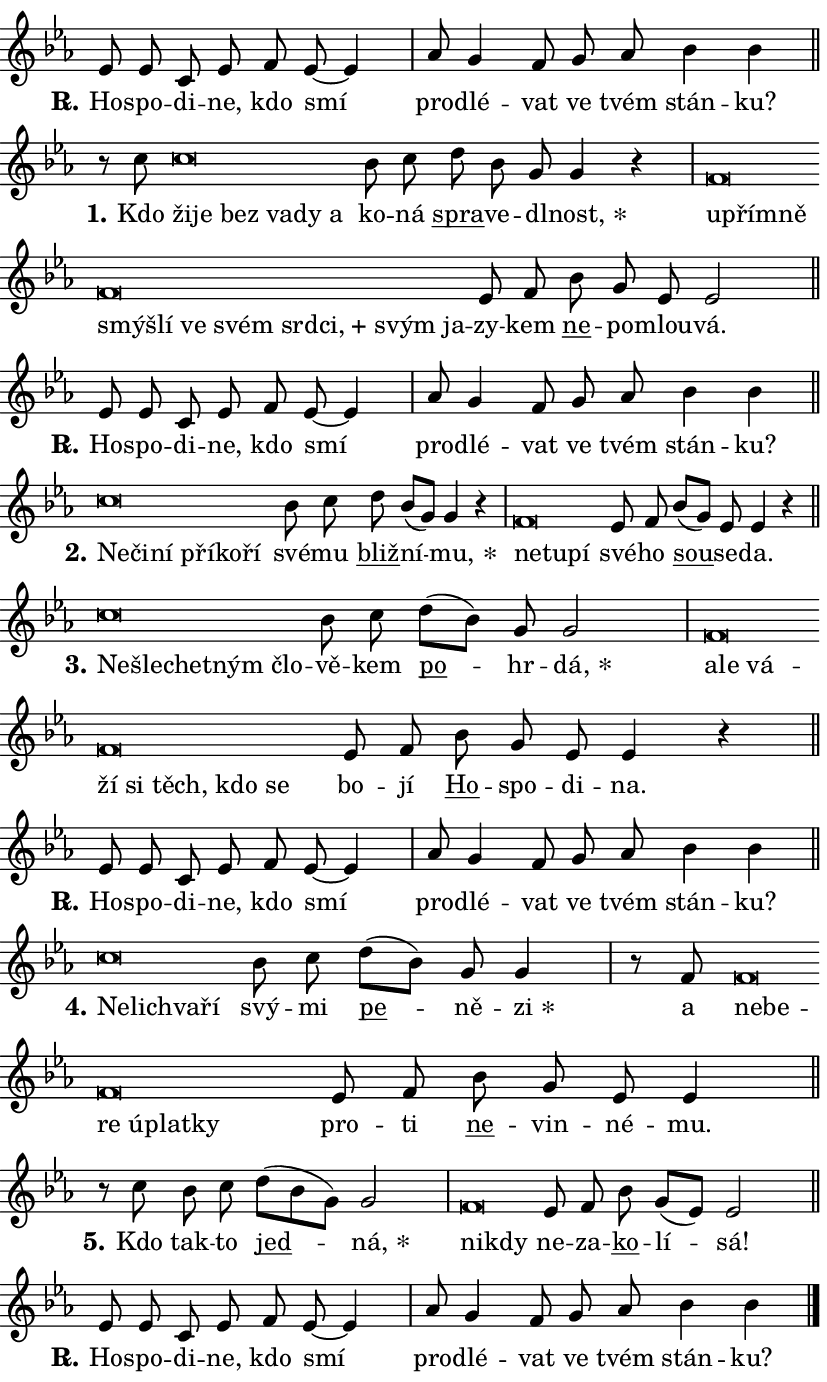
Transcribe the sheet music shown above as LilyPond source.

\version "2.24.0"
\header { tagline = "" }
\paper {
  indent = 0\cm
  top-margin = 0\cm
  right-margin = 0.13\cm % to fit lyric hyphens
  bottom-margin = 0\cm
  left-margin = 0\cm
  paper-width = 14\cm
  page-breaking = #ly:one-page-breaking
  system-system-spacing.basic-distance = #11
  score-system-spacing.basic-distance = #11
  ragged-last = ##f
}


%% Author: Thomas Morley
%% https://lists.gnu.org/archive/html/lilypond-user/2020-05/msg00002.html
#(define (line-position grob)
"Returns position of @var[grob} in current system:
   @code{'start}, if at first time-step
   @code{'end}, if at last time-step
   @code{'middle} otherwise
"
  (let* ((col (ly:item-get-column grob))
         (ln (ly:grob-object col 'left-neighbor))
         (rn (ly:grob-object col 'right-neighbor))
         (col-to-check-left (if (ly:grob? ln) ln col))
         (col-to-check-right (if (ly:grob? rn) rn col))
         (break-dir-left
           (and
             (ly:grob-property col-to-check-left 'non-musical #f)
             (ly:item-break-dir col-to-check-left)))
         (break-dir-right
           (and
             (ly:grob-property col-to-check-right 'non-musical #f)
             (ly:item-break-dir col-to-check-right))))
        (cond ((eqv? 1 break-dir-left) 'start)
              ((eqv? -1 break-dir-right) 'end)
              (else 'middle))))

#(define (tranparent-at-line-position vctor)
  (lambda (grob)
  "Relying on @code{line-position} select the relevant enry from @var{vctor}.
Used to determine transparency,"
    (case (line-position grob)
      ((end) (not (vector-ref vctor 0)))
      ((middle) (not (vector-ref vctor 1)))
      ((start) (not (vector-ref vctor 2))))))

noteHeadBreakVisibility =
#(define-music-function (break-visibility)(vector?)
"Makes @code{NoteHead}s transparent relying on @var{break-visibility}"
#{
  \override NoteHead.transparent =
    #(tranparent-at-line-position break-visibility)
#})

#(define delete-ledgers-for-transparent-note-heads
  (lambda (grob)
    "Reads whether a @code{NoteHead} is transparent.
If so this @code{NoteHead} is removed from @code{'note-heads} from
@var{grob}, which is supposed to be @code{LedgerLineSpanner}.
As a result ledgers are not printed for this @code{NoteHead}"
    (let* ((nhds-array (ly:grob-object grob 'note-heads))
           (nhds-list
             (if (ly:grob-array? nhds-array)
                 (ly:grob-array->list nhds-array)
                 '()))
           ;; Relies on the transparent-property being done before
           ;; Staff.LedgerLineSpanner.after-line-breaking is executed.
           ;; This is fragile ...
           (to-keep
             (remove
               (lambda (nhd)
                 (ly:grob-property nhd 'transparent #f))
               nhds-list)))
      ;; TODO find a better method to iterate over grob-arrays, similiar
      ;; to filter/remove etc for lists
      ;; For now rebuilt from scratch
      (set! (ly:grob-object grob 'note-heads)  '())
      (for-each
        (lambda (nhd)
          (ly:pointer-group-interface::add-grob grob 'note-heads nhd))
        to-keep))))

squashNotes = {
  \override NoteHead.X-extent = #'(-0.2 . 0.2)
  \override NoteHead.Y-extent = #'(-0.75 . 0)
  \override NoteHead.stencil =
    #(lambda (grob)
       (let ((pos (ly:grob-property grob 'staff-position)))
         (begin
           (if (< pos -7) (display "ERROR: Lower brevis then expected\n") (display ""))
           (if (<= pos -6) ly:text-interface::print ly:note-head::print))))
}
unSquashNotes = {
  \revert NoteHead.X-extent
  \revert NoteHead.Y-extent
  \revert NoteHead.stencil
}

hideNotes = \noteHeadBreakVisibility #begin-of-line-visible
unHideNotes = \noteHeadBreakVisibility #all-visible

% work-around for resetting accidentals
% https://lilypond.org/doc/v2.23/Documentation/notation/displaying-rhythms#unmetered-music
cadenzaMeasure = {
  \cadenzaOff
  \partial 1024 s1024
  \cadenzaOn
}

#(define-markup-command (accent layout props text) (markup?)
  "Underline accented syllable"
  (interpret-markup layout props
    #{\markup \override #'(offset . 4.3) \underline { #text }#}))

responsum = \markup \concat {
  "R" \hspace #-1.05 \path #0.1 #'((moveto 0 0.07) (lineto 0.9 0.8)) \hspace #0.05 "."
}

spaceSize = #0.6828661417322834 % exact space size for TeX Gyre Schola

\layout {
  \context {
    \Staff
    \remove "Time_signature_engraver"
    \override LedgerLineSpanner.after-line-breaking = #delete-ledgers-for-transparent-note-heads
  }
  \context {
    \Lyrics {
      \override LyricSpace.minimum-distance = \spaceSize
      \override LyricText.font-name = #"TeX Gyre Schola"
      \override LyricText.font-size = 1
      \override StanzaNumber.font-name = #"TeX Gyre Schola Bold"
      \override StanzaNumber.font-size = 1
    }
  }
  \context {
    \Score 
    \override NoteHead.text =
      #(lambda (grob) 
        (let ((pos (ly:grob-property grob 'staff-position)))
          #{\markup {
            \combine
              \halign #-0.55 \raise #(if (= pos -6) 0 0.5) \override #'(thickness . 2) \draw-line #'(3.2 . 0)
              \musicglyph "noteheads.sM1"
          }#}))
  }
}

% magnetic-lyrics.ily
%
%   written by
%     Jean Abou Samra <jean@abou-samra.fr>
%     Werner Lemberg <wl@gnu.org>
%
%   adapted by
%     Jiri Hon <jiri.hon@gmail.com>
%
% Version 2022-Apr-15

% https://www.mail-archive.com/lilypond-user@gnu.org/msg149350.html

#(define (Left_hyphen_pointer_engraver context)
   "Collect syllable-hyphen-syllable occurrences in lyrics and store
them in properties.  This engraver only looks to the left.  For
example, if the lyrics input is @code{foo -- bar}, it does the
following.

@itemize @bullet
@item
Set the @code{text} property of the @code{LyricHyphen} grob between
@q{foo} and @q{bar} to @code{foo}.

@item
Set the @code{left-hyphen} property of the @code{LyricText} grob with
text @q{foo} to the @code{LyricHyphen} grob between @q{foo} and
@q{bar}.
@end itemize

Use this auxiliary engraver in combination with the
@code{lyric-@/text::@/apply-@/magnetic-@/offset!} hook."
   (let ((hyphen #f)
         (text #f))
     (make-engraver
      (acknowledgers
       ((lyric-syllable-interface engraver grob source-engraver)
        (set! text grob)))
      (end-acknowledgers
       ((lyric-hyphen-interface engraver grob source-engraver)
        ;(when (not (grob::has-interface grob 'lyric-space-interface))
          (set! hyphen grob)));)
      ((stop-translation-timestep engraver)
       (when (and text hyphen)
         (ly:grob-set-object! text 'left-hyphen hyphen))
       (set! text #f)
       (set! hyphen #f)))))

#(define (lyric-text::apply-magnetic-offset! grob)
   "If the space between two syllables is less than the value in
property @code{LyricText@/.details@/.squash-threshold}, move the right
syllable to the left so that it gets concatenated with the left
syllable.

Use this function as a hook for
@code{LyricText@/.after-@/line-@/breaking} if the
@code{Left_@/hyphen_@/pointer_@/engraver} is active."
   (let ((hyphen (ly:grob-object grob 'left-hyphen #f)))
     (when hyphen
       (let ((left-text (ly:spanner-bound hyphen LEFT)))
         (when (grob::has-interface left-text 'lyric-syllable-interface)
           (let* ((common (ly:grob-common-refpoint grob left-text X))
                  (this-x-ext (ly:grob-extent grob common X))
                  (left-x-ext
                   (begin
                     ;; Trigger magnetism for left-text.
                     (ly:grob-property left-text 'after-line-breaking)
                     (ly:grob-extent left-text common X)))
                  ;; `delta` is the gap width between two syllables.
                  (delta (- (interval-start this-x-ext)
                            (interval-end left-x-ext)))
                  (details (ly:grob-property grob 'details))
                  (threshold (assoc-get 'squash-threshold details 0.2)))
             (when (< delta threshold)
               (let* (;; We have to manipulate the input text so that
                      ;; ligatures crossing syllable boundaries are not
                      ;; disabled.  For languages based on the Latin
                      ;; script this is essentially a beautification.
                      ;; However, for non-Western scripts it can be a
                      ;; necessity.
                      (lt (ly:grob-property left-text 'text))
                      (rt (ly:grob-property grob 'text))
                      (is-space (grob::has-interface hyphen 'lyric-space-interface))
                      (space (if is-space " " ""))
                      (extra-delta (if is-space spaceSize 0))
                      ;; Append new syllable.
                      (ltrt-space (if (and (string? lt) (string? rt))
                                (string-append lt space rt)
                                (make-concat-markup (list lt space rt))))
                      ;; Right-align `ltrt` to the right side.
                      (ltrt-space-markup (grob-interpret-markup
                               grob
                               (make-translate-markup
                                (cons (interval-length this-x-ext) 0)
                                (make-right-align-markup ltrt-space)))))
                 (begin
                   ;; Don't print `left-text`.
                   (ly:grob-set-property! left-text 'stencil #f)
                   ;; Set text and stencil (which holds all collected
                   ;; syllables so far) and shift it to the left.
                   (ly:grob-set-property! grob 'text ltrt-space)
                   (ly:grob-set-property! grob 'stencil ltrt-space-markup)
                   (ly:grob-translate-axis! grob (- (- delta extra-delta)) X))))))))))


#(define (lyric-hyphen::displace-bounds-first grob)
   ;; Make very sure this callback isn't triggered too early.
   (let ((left (ly:spanner-bound grob LEFT))
         (right (ly:spanner-bound grob RIGHT)))
     (ly:grob-property left 'after-line-breaking)
     (ly:grob-property right 'after-line-breaking)
     (ly:lyric-hyphen::print grob)))

squashThreshold = #0.4

\layout {
  \context {
    \Lyrics
    \consists #Left_hyphen_pointer_engraver
    \override LyricText.after-line-breaking =
      #lyric-text::apply-magnetic-offset!
    \override LyricHyphen.stencil = #lyric-hyphen::displace-bounds-first
    \override LyricText.details.squash-threshold = \squashThreshold
    \override LyricHyphen.minimum-distance = 0
    \override LyricHyphen.minimum-length = \squashThreshold
  }
}

squashText = \override LyricText.details.squash-threshold = 9999
unSquashText = \override LyricText.details.squash-threshold = \squashThreshold

leftText = \override LyricText.self-alignment-X = #LEFT
unLeftText = \revert LyricText.self-alignment-X

starOffset = #(lambda (grob) 
                (let ((x_offset (ly:self-alignment-interface::aligned-on-x-parent grob)))
                  (if (= x_offset 0) 0 (+ x_offset 1.2))))

star = #(define-music-function (syllable)(string?)
"Append star separator at the end of a syllable"
#{
  \once \override LyricText.X-offset = #starOffset
  \lyricmode { \markup {
    #syllable
    \override #'((font-name . "TeX Gyre Schola Bold")) \hspace #0.2 \lower #0.65 \larger "*"
  } }
#})

starAccent = #(define-music-function (syllable)(string?)
"Append star separator at the end of a syllable and make accent"
#{
  \once \override LyricText.X-offset = #starOffset
  \lyricmode { \markup {
    \accent #syllable
    \override #'((font-name . "TeX Gyre Schola Bold")) \hspace #0.2 \lower #0.65 \larger "*"
  } }
#})

breath = #(define-music-function (syllable)(string?)
"Append breathing indicator at the end of a syllable"
#{
  \lyricmode { \markup { #syllable "+" } }
#})

optionalBreath = #(define-music-function (syllable)(string?)
"Append optional breathing indicator at the end of a syllable"
#{
  \lyricmode { \markup { #syllable "(+)" } }
#})


\score {
    <<
        \new Voice = "melody" { \cadenzaOn \key es \major \relative { es'8 es c es f es~ es4 \cadenzaMeasure \bar "|" as8 g4 f8 g as bes4 bes \cadenzaMeasure \bar "||" \break } }
        \new Lyrics \lyricsto "melody" { \lyricmode { \set stanza = \responsum
Ho -- spo -- di -- ne, kdo smí pro -- dlé -- vat ve tvém stán -- ku? } }
    >>
    \layout {}
}

\score {
    <<
        \new Voice = "melody" { \cadenzaOn \key es \major \relative { r8 c''8 \squashNotes c\breve*1/16 \hideNotes \breve*1/16 \bar "" \breve*1/16 \bar "" \breve*1/16 \bar "" \breve*1/16 \breve*1/16 \bar "" \unHideNotes \unSquashNotes bes8 c \bar "" d bes g g4 r \cadenzaMeasure \bar "|" \squashNotes f\breve*1/16 \hideNotes \breve*1/16 \bar "" \breve*1/16 \bar "" \breve*1/16 \bar "" \breve*1/16 \bar "" \breve*1/16 \bar "" \breve*1/16 \bar "" \breve*1/16 \bar "" \breve*1/16 \bar "" \breve*1/16 \breve*1/16 \bar "" \unHideNotes \unSquashNotes es8 f \bar "" bes g es es2 \cadenzaMeasure \bar "||" \break } }
        \new Lyrics \lyricsto "melody" { \lyricmode { \set stanza = "1."
Kdo \leftText ži -- \squashText je bez va -- dy a \unLeftText \unSquashText ko -- ná \markup \accent spra -- ve -- dl -- \star nost, \leftText u -- \squashText přím -- ně smý -- šlí ve svém srd -- \breath "ci," svým ja -- \unLeftText \unSquashText zy -- kem \markup \accent ne -- po -- mlou -- vá. } }
    >>
    \layout {}
}

\score {
    <<
        \new Voice = "melody" { \cadenzaOn \key es \major \relative { es'8 es c es f es~ es4 \cadenzaMeasure \bar "|" as8 g4 f8 g as bes4 bes \cadenzaMeasure \bar "||" \break } }
        \new Lyrics \lyricsto "melody" { \lyricmode { \set stanza = \responsum
Ho -- spo -- di -- ne, kdo smí pro -- dlé -- vat ve tvém stán -- ku? } }
    >>
    \layout {}
}

\score {
    <<
        \new Voice = "melody" { \cadenzaOn \key es \major \relative { \squashNotes c''\breve*1/16 \hideNotes \breve*1/16 \bar "" \breve*1/16 \bar "" \breve*1/16 \bar "" \breve*1/16 \breve*1/16 \bar "" \unHideNotes \unSquashNotes bes8 c \bar "" d bes[( g)] g4 r \cadenzaMeasure \bar "|" \squashNotes f\breve*1/16 \hideNotes \breve*1/16 \breve*1/16 \bar "" \unHideNotes \unSquashNotes es8 f \bar "" bes[( g)] es es4 r \cadenzaMeasure \bar "||" \break } }
        \new Lyrics \lyricsto "melody" { \lyricmode { \set stanza = "2."
\leftText Ne -- \squashText či -- ní pří -- ko -- ří \unLeftText \unSquashText své -- mu \markup \accent bliž -- ní -- \star mu, \leftText ne -- \squashText tu -- pí \unLeftText \unSquashText své -- ho \markup \accent sou -- se -- da. } }
    >>
    \layout {}
}

\score {
    <<
        \new Voice = "melody" { \cadenzaOn \key es \major \relative { \squashNotes c''\breve*1/16 \hideNotes \breve*1/16 \bar "" \breve*1/16 \bar "" \breve*1/16 \breve*1/16 \bar "" \unHideNotes \unSquashNotes bes8 c \bar "" d[( bes)] g g2 \cadenzaMeasure \bar "|" \squashNotes f\breve*1/16 \hideNotes \breve*1/16 \bar "" \breve*1/16 \bar "" \breve*1/16 \bar "" \breve*1/16 \bar "" \breve*1/16 \bar "" \breve*1/16 \breve*1/16 \bar "" \unHideNotes \unSquashNotes es8 f \bar "" bes g es es4 r \cadenzaMeasure \bar "||" \break } }
        \new Lyrics \lyricsto "melody" { \lyricmode { \set stanza = "3."
\leftText Ne -- \squashText šle -- chet -- ným člo -- \unLeftText \unSquashText vě -- kem \markup \accent po -- hr -- \star dá, \leftText a -- \squashText le vá -- ží si těch, kdo se \unLeftText \unSquashText bo -- jí \markup \accent Ho -- spo -- di -- na. } }
    >>
    \layout {}
}

\score {
    <<
        \new Voice = "melody" { \cadenzaOn \key es \major \relative { es'8 es c es f es~ es4 \cadenzaMeasure \bar "|" as8 g4 f8 g as bes4 bes \cadenzaMeasure \bar "||" \break } }
        \new Lyrics \lyricsto "melody" { \lyricmode { \set stanza = \responsum
Ho -- spo -- di -- ne, kdo smí pro -- dlé -- vat ve tvém stán -- ku? } }
    >>
    \layout {}
}

\score {
    <<
        \new Voice = "melody" { \cadenzaOn \key es \major \relative { \squashNotes c''\breve*1/16 \hideNotes \breve*1/16 \breve*1/16 \bar "" \unHideNotes \unSquashNotes bes8 c \bar "" d[( bes)] g g4 \cadenzaMeasure \bar "|" r8 f8 \squashNotes f\breve*1/16 \hideNotes \breve*1/16 \bar "" \breve*1/16 \bar "" \breve*1/16 \bar "" \breve*1/16 \breve*1/16 \bar "" \unHideNotes \unSquashNotes es8 f \bar "" bes g es es4 \cadenzaMeasure \bar "||" \break } }
        \new Lyrics \lyricsto "melody" { \lyricmode { \set stanza = "4."
\leftText Ne -- \squashText lichva -- ří \unLeftText \unSquashText svý -- mi \markup \accent pe -- ně -- \star zi a \leftText ne -- \squashText be -- re ú -- plat -- ky \unLeftText \unSquashText pro -- ti \markup \accent ne -- vin -- né -- mu. } }
    >>
    \layout {}
}

\score {
    <<
        \new Voice = "melody" { \cadenzaOn \key es \major \relative { r8 c''8 bes8 c \bar "" d[( bes g)] g2 \cadenzaMeasure \bar "|" \squashNotes f\breve*1/16 \hideNotes \breve*1/16 \bar "" \unHideNotes \unSquashNotes es8 f \bar "" bes g[( es)] es2 \cadenzaMeasure \bar "||" \break } }
        \new Lyrics \lyricsto "melody" { \lyricmode { \set stanza = "5."
Kdo tak -- to \markup \accent jed -- \star ná, \leftText ni -- \squashText kdy \unLeftText \unSquashText ne -- za -- \markup \accent ko -- lí -- sá! } }
    >>
    \layout {}
}

\score {
    <<
        \new Voice = "melody" { \cadenzaOn \key es \major \relative { es'8 es c es f es~ es4 \cadenzaMeasure \bar "|" as8 g4 f8 g as bes4 bes \cadenzaMeasure \bar "||" \break } \bar "|." }
        \new Lyrics \lyricsto "melody" { \lyricmode { \set stanza = \responsum
Ho -- spo -- di -- ne, kdo smí pro -- dlé -- vat ve tvém stán -- ku? } }
    >>
    \layout {}
}
